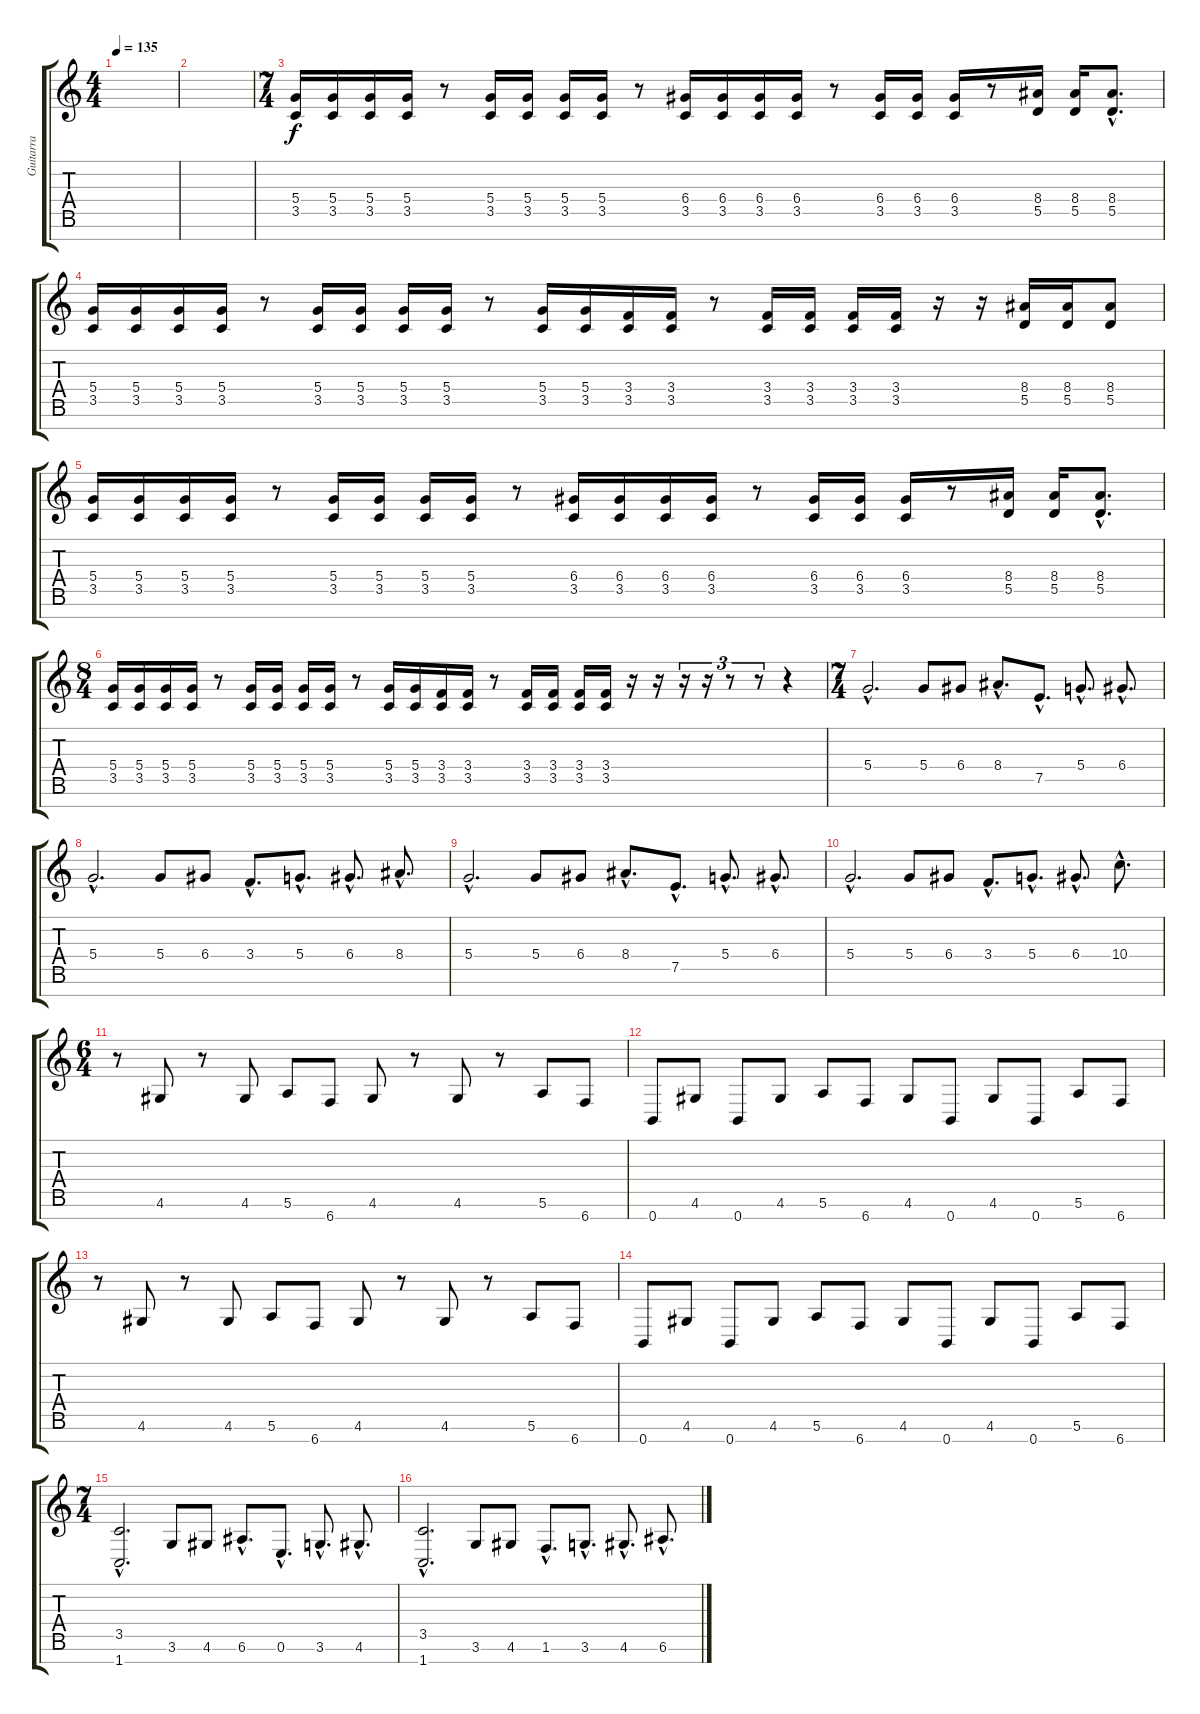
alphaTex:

\track ("Guitarra" "Guitarra") {instrument distortionguitar}
\staff {score tabs}
\tuning (E4 B3 G3 D3 A2 E2 B1) {hide}
\ts (4 4)
\tempo 135
\clef g2
\ks c
|
|
\ts (7 4)
(5.4 3.5).16 (5.4 3.5).16 (5.4 3.5).16 (5.4 3.5).16 r.8 (5.4 3.5).16 (5.4 3.5).16 (5.4 3.5).16 (5.4 3.5).16 r.8 (6.4 3.5).16 (6.4 3.5).16 (6.4 3.5).16 (6.4 3.5).16 r.8 (6.4 3.5).16 (6.4 3.5).16 (6.4 3.5).16 r.8 (8.4 5.5).16 (8.4 5.5).16 (8.4{hac} 5.5{hac}).8{d} |
(5.4 3.5).16 (5.4 3.5).16 (5.4 3.5).16 (5.4 3.5).16 r.8 (5.4 3.5).16 (5.4 3.5).16 (5.4 3.5).16 (5.4 3.5).16 r.8 (5.4 3.5).16 (5.4 3.5).16 (3.4 3.5).16 (3.4 3.5).16 r.8 (3.4 3.5).16 (3.4 3.5).16 (3.4 3.5).16 (3.4 3.5).16 r.16 r.16 (8.4 5.5).16 (8.4 5.5).16 (8.4 5.5).8 |
(5.4 3.5).16 (5.4 3.5).16 (5.4 3.5).16 (5.4 3.5).16 r.8 (5.4 3.5).16 (5.4 3.5).16 (5.4 3.5).16 (5.4 3.5).16 r.8 (6.4 3.5).16 (6.4 3.5).16 (6.4 3.5).16 (6.4 3.5).16 r.8 (6.4 3.5).16 (6.4 3.5).16 (6.4 3.5).16 r.8 (8.4 5.5).16 (8.4 5.5).16 (8.4{hac} 5.5{hac}).8{d} |
\ts (8 4)
(5.4 3.5).16 (5.4 3.5).16 (5.4 3.5).16 (5.4 3.5).16 r.8 (5.4 3.5).16 (5.4 3.5).16 (5.4 3.5).16 (5.4 3.5).16 r.8 (5.4 3.5).16 (5.4 3.5).16 (3.4 3.5).16 (3.4 3.5).16 r.8 (3.4 3.5).16 (3.4 3.5).16 (3.4 3.5).16 (3.4 3.5).16 r.16 r.16 r.16{tu (3 2)} r.16{tu (3 2)} r.8{tu (3 2)} r.8{tu (3 2)} r.4 |
\ts (7 4)
5.4{hac}.2{d} 5.4.8 6.4.8 8.4{hac}.8{d} 7.5{hac}.8{d} 5.4{hac}.8{d} 6.4{hac}.8{d} |
5.4{hac}.2{d} 5.4.8 6.4.8 3.4{hac}.8{d} 5.4{hac}.8{d} 6.4{hac}.8{d} 8.4{hac}.8{d} |
5.4{hac}.2{d} 5.4.8 6.4.8 8.4{hac}.8{d} 7.5{hac}.8{d} 5.4{hac}.8{d} 6.4{hac}.8{d} |
5.4{hac}.2{d} 5.4.8 6.4.8 3.4{hac}.8{d} 5.4{hac}.8{d} 6.4{hac}.8{d} 10.4{hac}.8{d} |
\ts (6 4)
r.8 4.6.8 r.8 4.6.8 5.6.8 6.7.8 4.6.8 r.8 4.6.8 r.8 5.6.8 6.7.8 |
0.7.8 4.6.8 0.7.8 4.6.8 5.6.8 6.7.8 4.6.8 0.7.8 4.6.8 0.7.8 5.6.8 6.7.8 |
r.8 4.6.8 r.8 4.6.8 5.6.8 6.7.8 4.6.8 r.8 4.6.8 r.8 5.6.8 6.7.8 |
0.7.8 4.6.8 0.7.8 4.6.8 5.6.8 6.7.8 4.6.8 0.7.8 4.6.8 0.7.8 5.6.8 6.7.8 |
\ts (7 4)
(3.5{hac} 1.7{hac}).2{d} 3.6.8 4.6.8 6.6{hac}.8{d} 0.6{hac}.8{d} 3.6{hac}.8{d} 4.6{hac}.8{d} |
(3.5{hac} 1.7{hac}).2{d} 3.6.8 4.6.8 1.6{hac}.8{d} 3.6{hac}.8{d} 4.6{hac}.8{d} 6.6{hac}.8{d}
